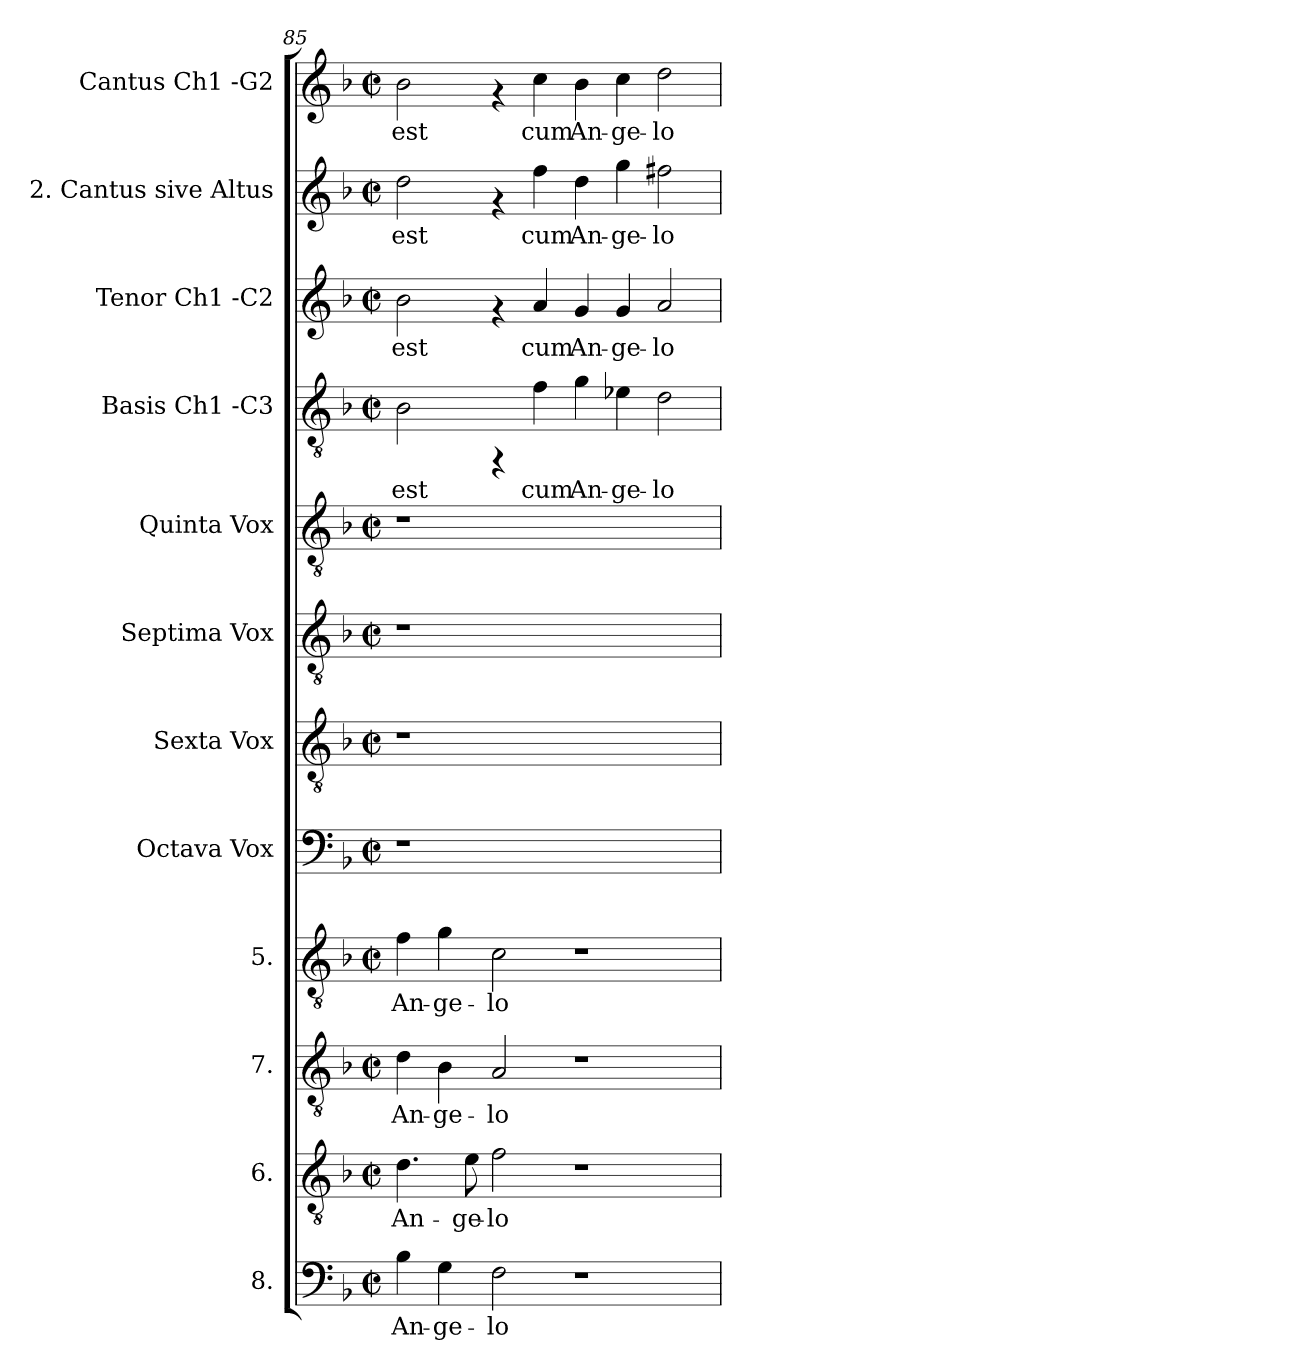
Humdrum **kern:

**kern	**text	**kern	**text	**kern	**text	**kern	**text	**kern	**kern	**kern	**kern	**kern	**text	**kern	**text	**kern	**text	**kern	**text
*part12	*part12	*part11	*part11	*part10	*part10	*part9	*part9	*part8	*part7	*part6	*part5	*part4	*part4	*part3	*part3	*part2	*part2	*part1	*part1
*staff12	*staff12	*staff11	*staff11	*staff10	*staff10	*staff9	*staff9	*staff8	*staff7	*staff6	*staff5	*staff4	*staff4	*staff3	*staff3	*staff2	*staff2	*staff1	*staff1
*I"8.	*	*I"6.	*	*I"7.	*	*I"5.	*	*I"Octava  Vox	*I"Sexta  Vox	*I"Septima  Vox	*I"Quinta  Vox	*I"Basis  Ch1 -C3	*	*I"Tenor  Ch1 -C2	*	*I"2. Cantus sive  Altus	*	*I"Cantus  Ch1 -G2	*
*	*	*	*	*	*	*	*	*	*	*	*	*I'B	*	*I'T	*	*I'A	*	*I'C	*
!!LO:PB:g=z
*clefF4	*	*clefGv2	*	*clefGv2	*	*clefGv2	*	*clefF4	*clefGv2	*clefGv2	*clefGv2	*clefGv2	*	*clefG2	*	*clefG2	*	*clefG2	*
*k[b-]	*	*k[b-]	*	*k[b-]	*	*k[b-]	*	*k[b-]	*k[b-]	*k[b-]	*k[b-]	*k[b-]	*	*k[b-]	*	*k[b-]	*	*k[b-]	*
*F:	*	*F:	*	*F:	*	*F:	*	*F:	*F:	*F:	*F:	*F:	*	*F:	*	*F:	*	*F:	*
*M2/2	*	*M2/2	*	*M2/2	*	*M2/2	*	*M2/2	*M2/2	*M2/2	*M2/2	*M2/2	*	*M2/2	*	*M2/2	*	*M2/2	*
*met(c|)	*	*met(c|)	*	*met(c|)	*	*met(c|)	*	*met(c|)	*met(c|)	*met(c|)	*met(c|)	*met(c|)	*	*met(c|)	*	*met(c|)	*	*met(c|)	*
=85	=85	=85	=85	=85	=85	=85	=85	=85	=85	=85	=85	=85	=85	=85	=85	=85	=85	=85	=85
!	!LO:LY:b:cj	!	!LO:LY:b:cj	!	!LO:LY:b:cj	!	!LO:LY:b:cj	!	!	!	!	!	!LO:LY:b:cj	!	!LO:LY:b:cj	!	!LO:LY:b:cj	!	!LO:LY:b:cj
4B-\	An-	4.d\	An-	4d\	An-	4f\	An-	1r	1r	1r	1r	2B-\	est	2b-\	est	2dd\	est	2b-\	est
!	!LO:LY:b:cj	!	!	!	!LO:LY:b:cj	!	!LO:LY:b:cj	!	!	!	!	!	!	!	!	!	!	!	!
4G\	-ge-	.	.	4B-\	-ge-	4g\	-ge-	.	.	.	.	.	.	.	.	.	.	.	.
!	!	!	!LO:LY:b:cj	!	!	!	!	!	!	!	!	!	!	!	!	!	!	!	!
.	.	8e\	-ge-	.	.	.	.	.	.	.	.	.	.	.	.	.	.	.	.
!	!LO:LY:b:cj	!	!LO:LY:b:cj	!	!LO:LY:b:cj	!	!LO:LY:b:cj	!	!	!	!	!	!	!	!	!	!	!	!
2F\	-lo	2f\	-lo	2A/	-lo	2c\	-lo	.	.	.	.	4rFF	.	4rf	.	4rf	.	4rf	.
!	!	!	!	!	!	!	!	!	!	!	!	!	!LO:LY:b:cj	!	!LO:LY:b:cj	!	!LO:LY:b:cj	!	!LO:LY:b:cj
.	.	.	.	.	.	.	.	.	.	.	.	4f\	cum	4a/	cum	4ff\	cum	4cc\	cum
!	!	!	!	!	!	!	!	!	!	!	!	!	!LO:LY:b:cj	!	!LO:LY:b:cj	!	!LO:LY:b:cj	!	!LO:LY:b:cj
1r	.	1r	.	1r	.	1r	.	1ryy	1ryy	1ryy	1ryy	4g\	An-	4g/	An-	4dd\	An-	4b-\	An-
!	!	!	!	!	!	!	!	!	!	!	!	!	!LO:LY:b:cj	!	!LO:LY:b:cj	!	!LO:LY:b:cj	!	!LO:LY:b:cj
.	.	.	.	.	.	.	.	.	.	.	.	4e-X\	-ge-	4g/	-ge-	4gg\	-ge-	4cc\	-ge-
!	!	!	!	!	!	!	!	!	!	!	!	!	!LO:LY:b:cj	!	!LO:LY:b:cj	!	!LO:LY:b:cj	!	!LO:LY:b:cj
.	.	.	.	.	.	.	.	.	.	.	.	2d\	-lo	2a/	-lo	2ff#X\	-lo	2dd\	-lo
=	=	=	=	=	=	=	=	=	=	=	=	=	=	=	=	=	=	=	=
*-	*-	*-	*-	*-	*-	*-	*-	*-	*-	*-	*-	*-	*-	*-	*-	*-	*-	*-	*-
